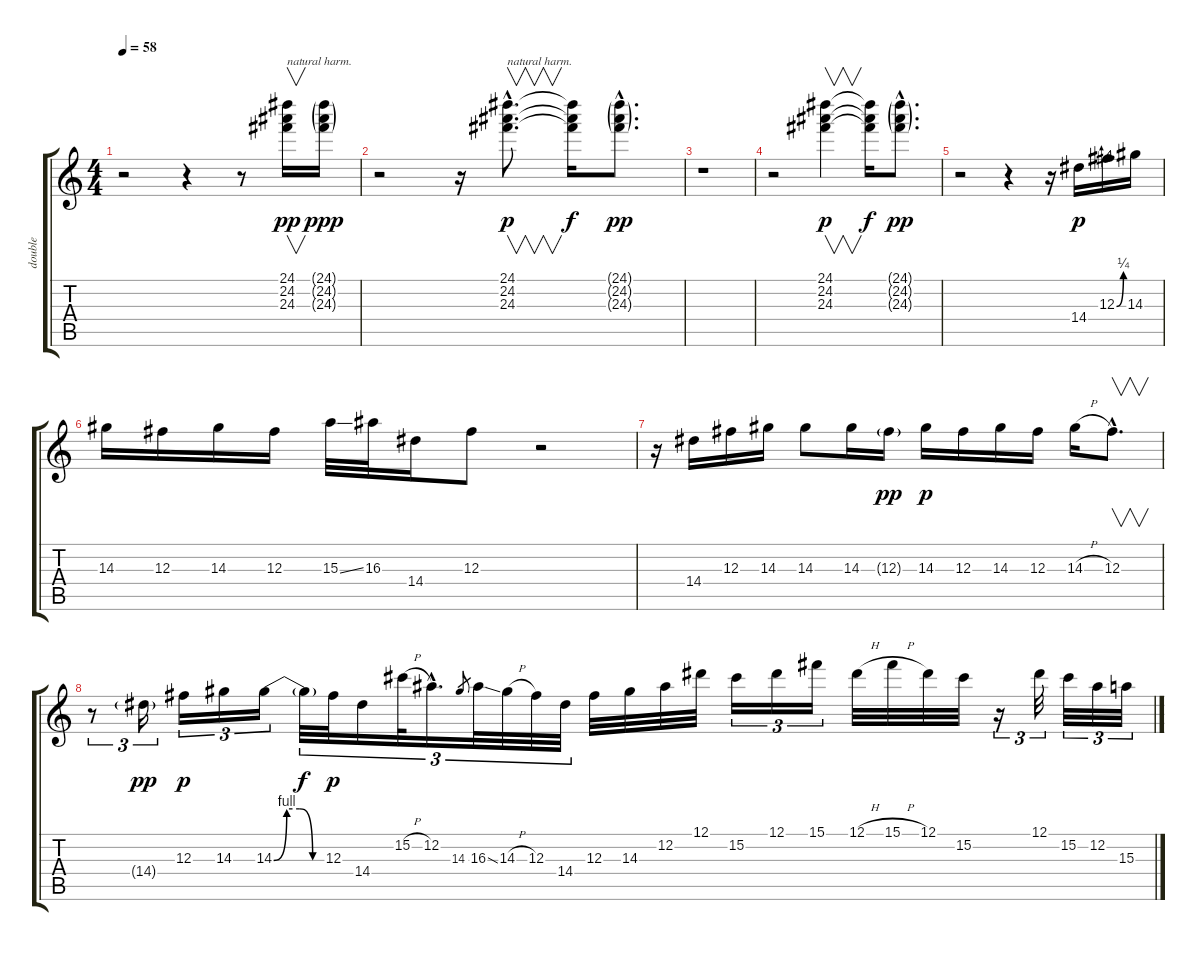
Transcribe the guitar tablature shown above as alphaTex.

\track ("double" "double") {instrument electricguitarclean}
\staff {score tabs}
\tuning (Eb4 Bb3 Gb3 Db3 Ab2 Eb2) {hide}
\ts (4 4)
\tempo 58
\clef g2
\ks c
r.2{dy pp} r.4 r.8 (24.1 24.2 24.3).16{v txt "natural harm."} (24.1{g} 24.2{g} 24.3{g}).16{dy ppp} |
r.2 r.16 (24.1{hac} 24.2{hac} 24.3{hac}).8{v d txt "natural harm." dy p} (24.1{t} 24.2{t} 24.3{t}).16{dy f} (24.1{g hac} 24.2{g hac} 24.3{g hac}).8{d dy pp} |
r.1 |
r.2 (24.1 24.2 24.3).4{v dy p} (24.1{t} 24.2{t} 24.3{t}).16{dy f} (24.1{g hac} 24.2{g hac} 24.3{g hac}).8{d dy pp} |
r.2 r.4 r.16 14.4.16{dy p} 12.3{be (bend 0 0 60 1)}.16 14.3.16 |
14.3.16 12.3.16 14.3.16 12.3.16 15.3{ss}.32 16.3.32 14.4.16 12.3.8 r.2 |
r.16 14.4.16 12.3.16 14.3.16 14.3.8 14.3.16 12.3{g}.16{dy pp} 14.3.16{dy p} 12.3.16 14.3.16 12.3.16 14.3{h}.16 12.3{hac}.8{v d} |
r.8{tu (3 2)} 14.4{g}.16{tu (3 2) dy pp} 12.3.16{tu (3 2) dy p} 14.3.16{tu (3 2)} 14.3{be (custom 0 0 15 4 30 4 45 0 60 0)}.16{tu (3 2)} 14.3{t}.32{tu (3 2) dy f} 12.3.32{tu (3 2) dy p} 14.4.16{tu (3 2)} 15.2{h}.32{tu (3 2)} 12.2{hac}.16{d tu (3 2)} 14.3.8{gr} 16.3{ss}.32{tu (3 2)} 14.3{h}.32{tu (3 2)} 12.3.32{tu (3 2)} 14.4.32{tu (3 2)} 12.3.32 14.3.32 12.2.32 12.1.32 15.2.16{tu (3 2)} 12.1.16{tu (3 2)} 15.1.16{tu (3 2)} 12.1{h}.32 15.1{h}.32 12.1.32 15.2.32 r.16{tu (3 2)} 12.1.32{tu (3 2)} 15.2.32{tu (3 2)} 12.2.32{tu (3 2)} 15.3{h}.32{tu (3 2)}
